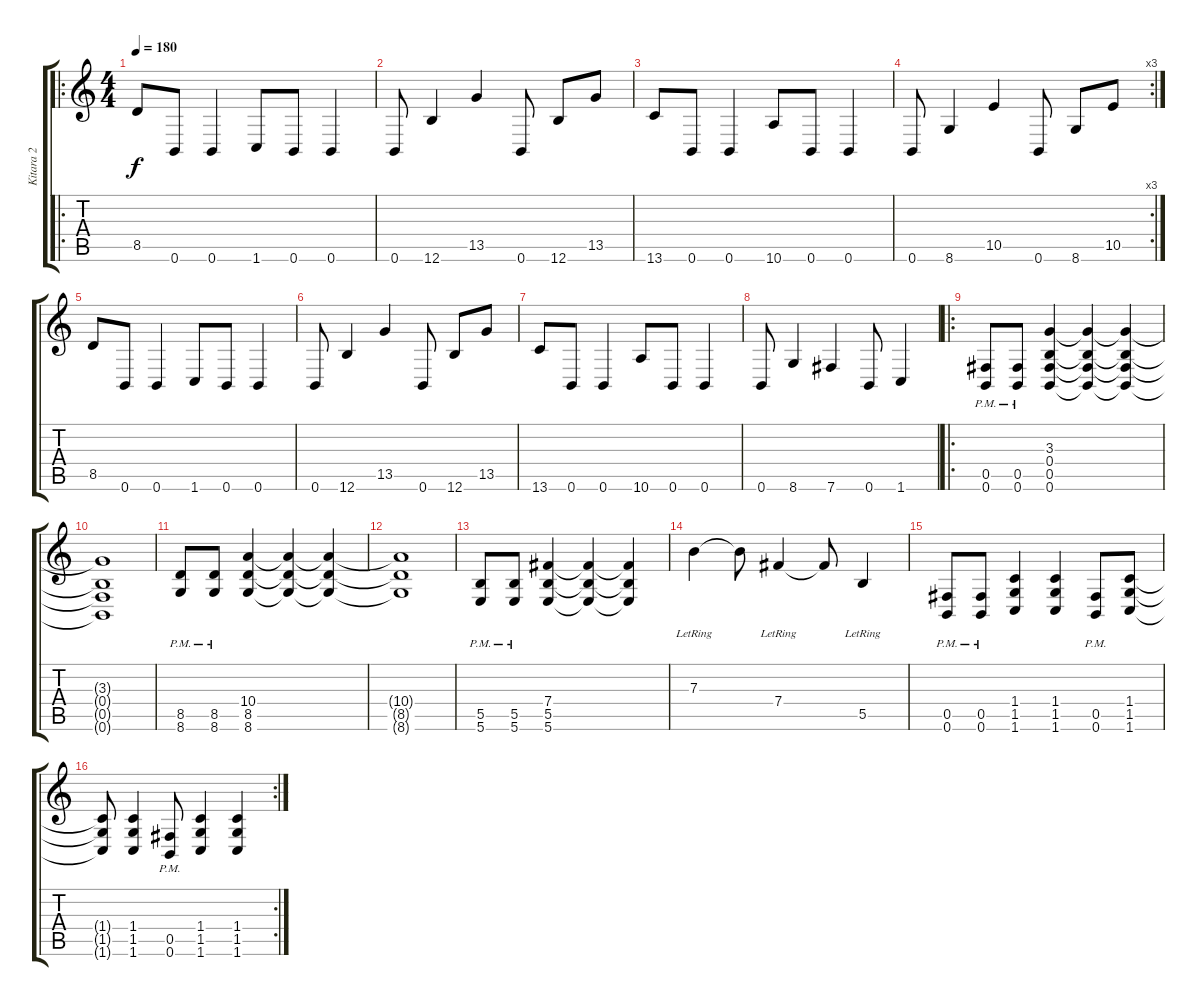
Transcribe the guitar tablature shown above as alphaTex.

\track ("Kitara 2 " "Kitara 2 ") {instrument distortionguitar}
\staff {score tabs}
\tuning (Db4 Ab3 E3 B2 Gb2 B1) {hide}
\ro
\ts (4 4)
\tempo 180
\clef g2
\ks c
8.5.8{dy f} 0.6.8 0.6.4 1.6.8 0.6.8 0.6.4 |
0.6.8 12.6.4 13.5.4 0.6.8 12.6.8 13.5.8 |
13.6.8 0.6.8 0.6.4 10.6.8 0.6.8 0.6.4 |
\rc 3
0.6.8 8.6.4 10.5.4 0.6.8 8.6.8 10.5.8 |
8.5.8 0.6.8 0.6.4 1.6.8 0.6.8 0.6.4 |
0.6.8 12.6.4 13.5.4 0.6.8 12.6.8 13.5.8 |
13.6.8 0.6.8 0.6.4 10.6.8 0.6.8 0.6.4 |
0.6.8 8.6.4 7.6.4 0.6.8 1.6.4 |
\ro
(0.5{pm} 0.6{pm}).8 (0.5{pm} 0.6{pm}).8 (3.3 0.4 0.5 0.6).4 (3.3{t} 0.4{t} 0.5{t} 0.6{t}).4 (3.3{t} 0.4{t} 0.5{t} 0.6{t}).4 |
(3.3{t} 0.4{t} 0.5{t} 0.6{t}).1 |
(8.5{pm} 8.6{pm}).8 (8.5{pm} 8.6{pm}).8 (10.4 8.5 8.6).4 (10.4{t} 8.5{t} 8.6{t}).4 (10.4{t} 8.5{t} 8.6{t}).4 |
(10.4{t} 8.5{t} 8.6{t}).1 |
(5.5{pm} 5.6{pm}).8 (5.5{pm} 5.6{pm}).8 (7.4 5.5 5.6).4 (7.4{t} 5.5{t} 5.6{t}).4 (7.4{t} 5.5{t} 5.6{t}).4 |
7.3{lr}.4 7.3{t}.8 7.4{lr}.4 7.4{t}.8 5.5{lr}.4 |
(0.5{pm} 0.6{pm}).8 (0.5{pm} 0.6{pm}).8 (1.4 1.5 1.6).4 (1.4 1.5 1.6).4 (0.5{pm} 0.6{pm}).8 (1.4 1.5 1.6).8 |
\rc 2
(1.4{t} 1.5{t} 1.6{t}).8 (1.4 1.5 1.6).4 (0.5{pm} 0.6{pm}).8 (1.4 1.5 1.6).4 (1.4 1.5 1.6).4
